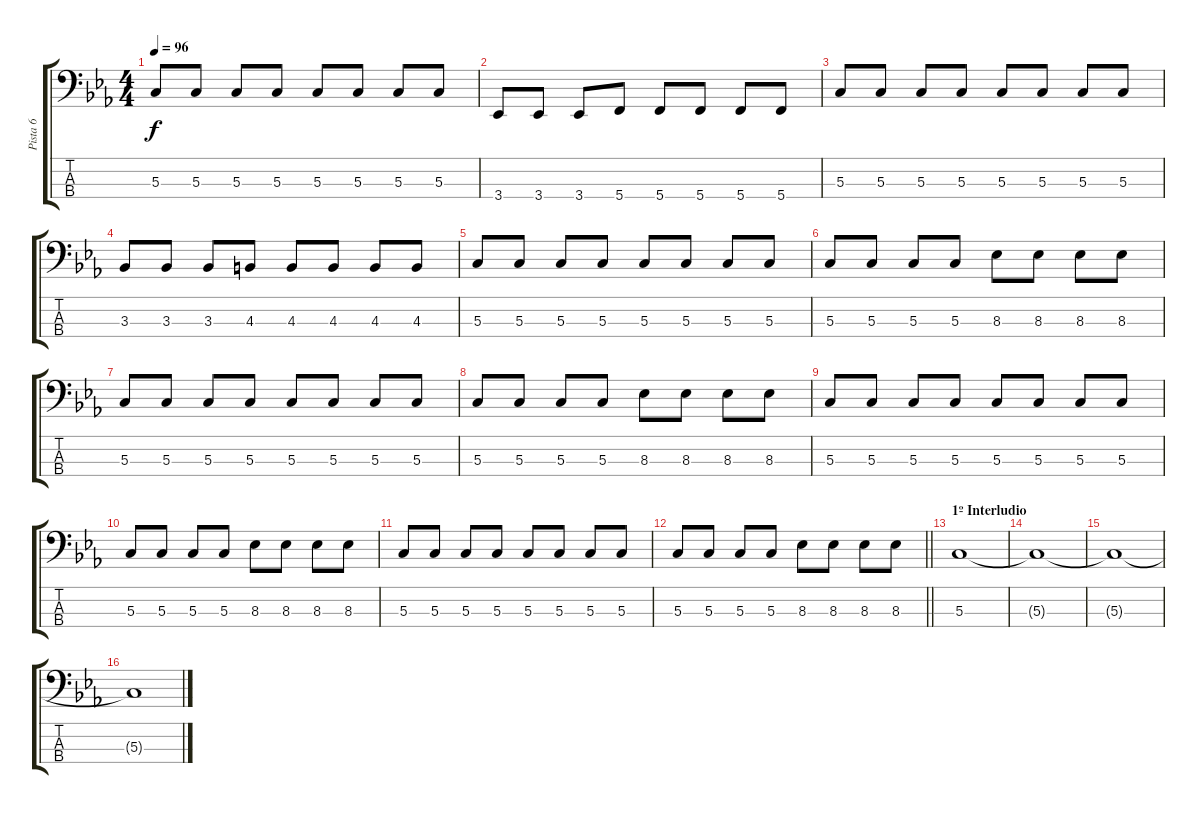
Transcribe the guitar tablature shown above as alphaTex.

\track ("Pista 6" "Pista 6") {instrument electricbasspick}
\staff {score tabs}
\tuning (F2 C2 G1 C1) {hide}
\ts (4 4)
\tempo 96
\clef f4
\ks eb
5.3.8{dy f} 5.3.8 5.3.8 5.3.8 5.3.8 5.3.8 5.3.8 5.3.8 |
3.4.8 3.4.8 3.4.8 5.4.8 5.4.8 5.4.8 5.4.8 5.4.8 |
5.3.8 5.3.8 5.3.8 5.3.8 5.3.8 5.3.8 5.3.8 5.3.8 |
3.3.8 3.3.8 3.3.8 4.3.8 4.3.8 4.3.8 4.3.8 4.3.8 |
5.3.8 5.3.8 5.3.8 5.3.8 5.3.8 5.3.8 5.3.8 5.3.8 |
5.3.8 5.3.8 5.3.8 5.3.8 8.3.8 8.3.8 8.3.8 8.3.8 |
5.3.8 5.3.8 5.3.8 5.3.8 5.3.8 5.3.8 5.3.8 5.3.8 |
5.3.8 5.3.8 5.3.8 5.3.8 8.3.8 8.3.8 8.3.8 8.3.8 |
5.3.8 5.3.8 5.3.8 5.3.8 5.3.8 5.3.8 5.3.8 5.3.8 |
5.3.8 5.3.8 5.3.8 5.3.8 8.3.8 8.3.8 8.3.8 8.3.8 |
5.3.8 5.3.8 5.3.8 5.3.8 5.3.8 5.3.8 5.3.8 5.3.8 |
\barLineRight lightlight
5.3.8 5.3.8 5.3.8 5.3.8 8.3.8 8.3.8 8.3.8 8.3.8 |
\section ("" "1º Interludio ")
5.3.1 |
5.3{t}.1 |
5.3{t}.1 |
5.3{t}.1
